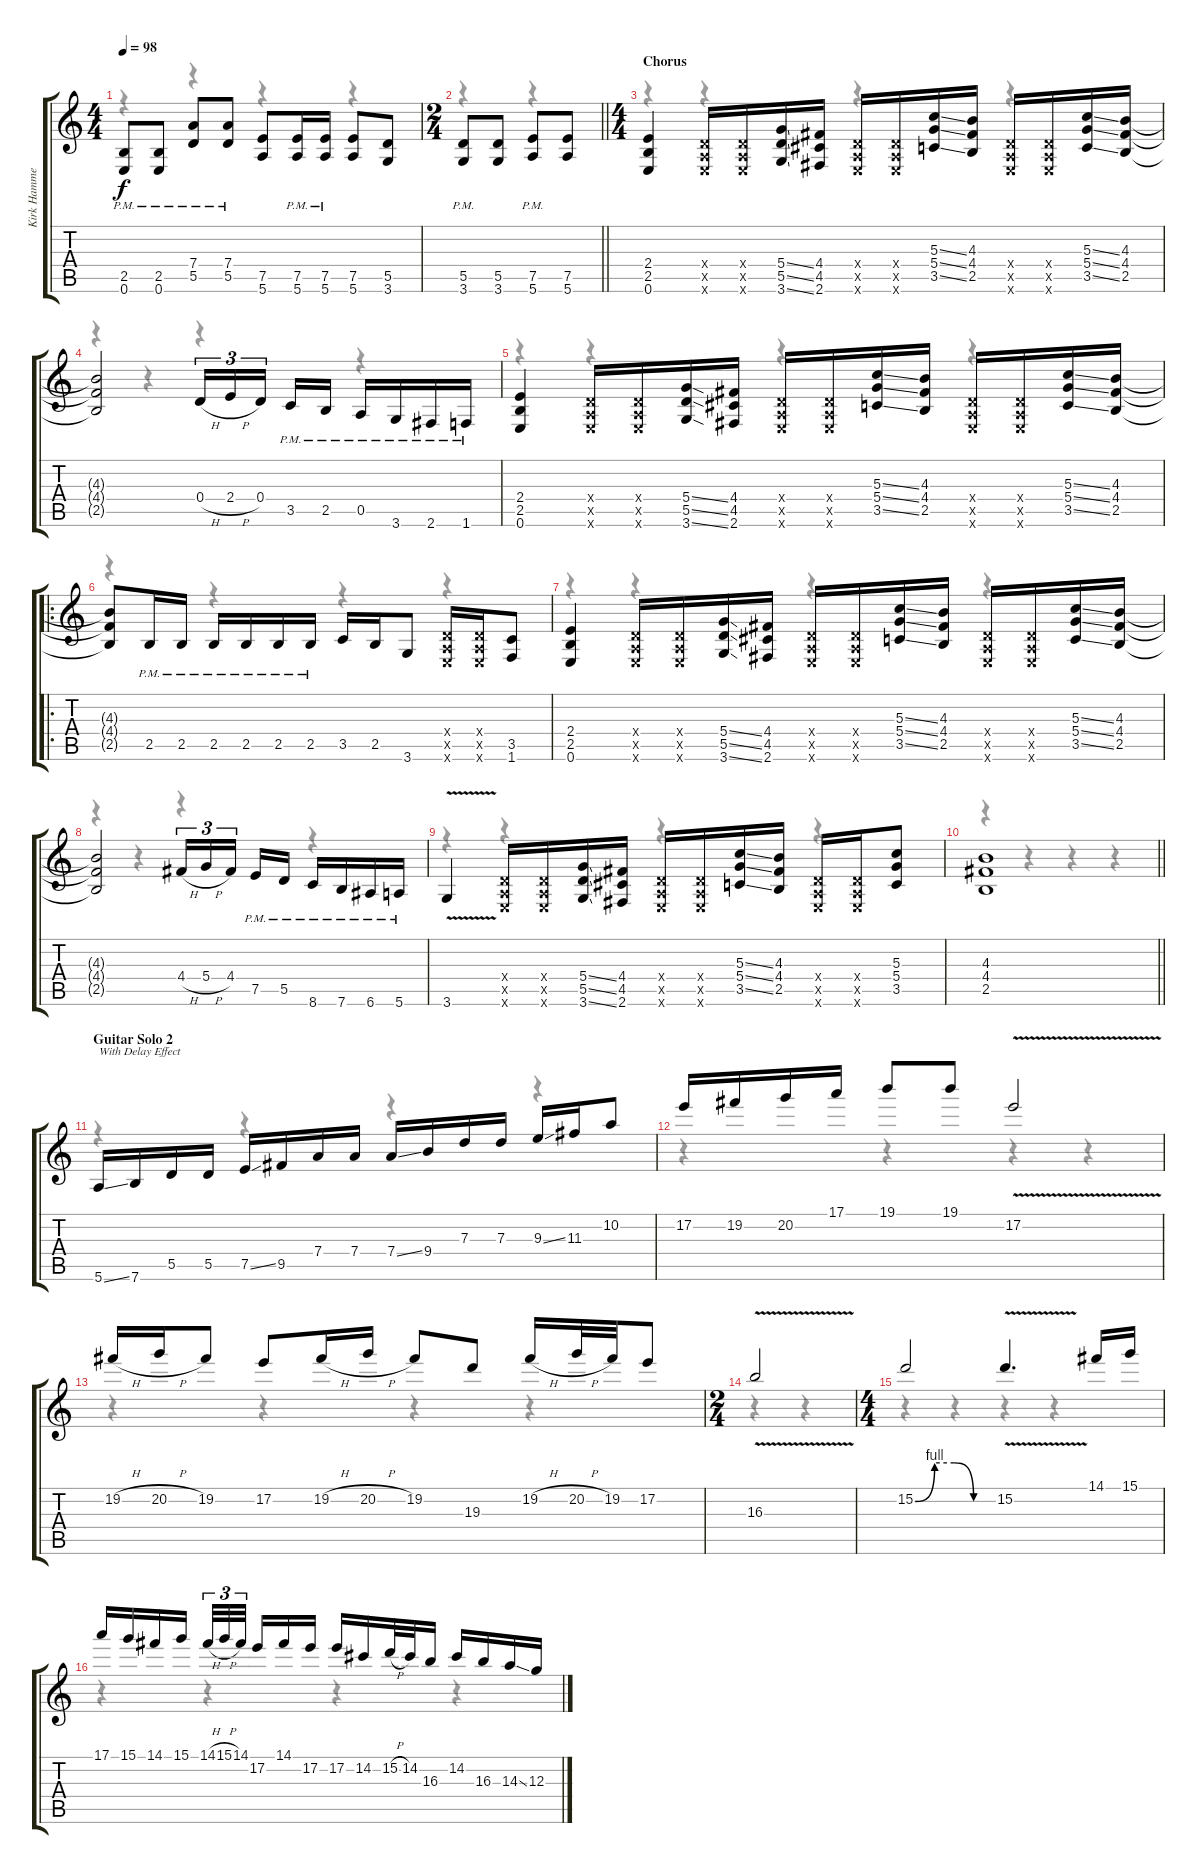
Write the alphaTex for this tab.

\track ("Kirk Hammett" "Kirk Hamme") {instrument distortionguitar}
\staff {score tabs}
\tuning (E4 B3 G3 D3 A2 E2) {hide}
\voice
\ts (4 4)
\tempo 98
\clef g2
\ks c
(2.5{pm} 0.6{pm}).8{dy f} (2.5{pm} 0.6{pm}).8 (7.4{pm} 5.5{pm}).8 (7.4{pm} 5.5{pm}).8 (7.5 5.6).8 (7.5{pm} 5.6{pm}).16 (7.5{pm} 5.6{pm}).16 (7.5 5.6).8 (5.5 3.6).8 |
\ts (2 4)
\barLineRight lightlight
(5.5{pm} 3.6{pm}).8 (5.5 3.6).8 (7.5{pm} 5.6{pm}).8 (7.5 5.6).8 |
\ts (4 4)
\section ("" "Chorus")
(2.4 2.5 0.6).4 (0.4{x} 0.5{x} 0.6{x}).16 (0.4{x} 0.5{x} 0.6{x}).16 (5.4{ss} 5.5{ss} 3.6{ss}).16 (4.4 4.5 2.6).16 (0.4{x} 0.5{x} 0.6{x}).16 (0.4{x} 0.5{x} 0.6{x}).16 (5.3{ss} 5.4{ss} 3.5{ss}).16 (4.3 4.4 2.5).16 (0.4{x} 0.5{x} 0.6{x}).16 (0.4{x} 0.5{x} 0.6{x}).16 (5.3{ss} 5.4{ss} 3.5{ss}).16 (4.3 4.4 2.5).16 |
(4.3{t} 4.4{t} 2.5{t}).2 0.4{h}.16{tu (3 2)} 2.4{h}.16{tu (3 2)} 0.4.16{tu (3 2) beam splitsecondary} 3.5{pm}.16 2.5{pm}.16 0.5{pm}.16 3.6{pm}.16 2.6{pm}.16 1.6{pm}.16 |
(2.4 2.5 0.6).4 (0.4{x} 0.5{x} 0.6{x}).16 (0.4{x} 0.5{x} 0.6{x}).16 (5.4{ss} 5.5{ss} 3.6{ss}).16 (4.4 4.5 2.6).16 (0.4{x} 0.5{x} 0.6{x}).16 (0.4{x} 0.5{x} 0.6{x}).16 (5.3{ss} 5.4{ss} 3.5{ss}).16 (4.3 4.4 2.5).16 (0.4{x} 0.5{x} 0.6{x}).16 (0.4{x} 0.5{x} 0.6{x}).16 (5.3{ss} 5.4{ss} 3.5{ss}).16 (4.3 4.4 2.5).16 |
\ro
(4.3{t} 4.4{t} 2.5{t}).8 2.5{pm}.16 2.5{pm}.16 2.5{pm}.16 2.5{pm}.16 2.5{pm}.16 2.5{pm}.16 3.5.16 2.5.16 3.6.8 (0.4{x} 0.5{x} 0.6{x}).16 (0.4{x} 0.5{x} 0.6{x}).16 (3.5 1.6).8 |
(2.4 2.5 0.6).4 (0.4{x} 0.5{x} 0.6{x}).16 (0.4{x} 0.5{x} 0.6{x}).16 (5.4{ss} 5.5{ss} 3.6{ss}).16 (4.4 4.5 2.6).16 (0.4{x} 0.5{x} 0.6{x}).16 (0.4{x} 0.5{x} 0.6{x}).16 (5.3{ss} 5.4{ss} 3.5{ss}).16 (4.3 4.4 2.5).16 (0.4{x} 0.5{x} 0.6{x}).16 (0.4{x} 0.5{x} 0.6{x}).16 (5.3{ss} 5.4{ss} 3.5{ss}).16 (4.3 4.4 2.5).16 |
(4.3{t} 4.4{t} 2.5{t}).2 4.4{h}.16{tu (3 2)} 5.4{h}.16{tu (3 2)} 4.4.16{tu (3 2) beam splitsecondary} 7.5{pm}.16 5.5{pm}.16 8.6{pm}.16 7.6{pm}.16 6.6{pm}.16 5.6{pm}.16 |
3.6{v}.4 (0.4{x} 0.5{x} 0.6{x}).16 (0.4{x} 0.5{x} 0.6{x}).16 (5.4{ss} 5.5{ss} 3.6{ss}).16 (4.4 4.5 2.6).16 (0.4{x} 0.5{x} 0.6{x}).16 (0.4{x} 0.5{x} 0.6{x}).16 (5.3{ss} 5.4{ss} 3.5{ss}).16 (4.3 4.4 2.5).16 (0.4{x} 0.5{x} 0.6{x}).16 (0.4{x} 0.5{x} 0.6{x}).16 (5.3 5.4 3.5).8 |
\barLineRight lightlight
(4.3 4.4 2.5).1 |
\section ("" "Guitar Solo 2")
5.6{ss}.16{txt "With Delay Effect"} 7.6.16 5.5.16 5.5.16 7.5{ss}.16 9.5.16 7.4.16 7.4.16 7.4{ss}.16 9.4.16 7.3.16 7.3.16 9.3{ss}.16 11.3.16 10.2.8 |
17.2.16 19.2.16 20.2.16 17.1.16 19.1.8 19.1.8 17.2{v}.2 |
19.2{h}.16 20.2{h}.16 19.2.8 17.2.8 19.2{h}.16 20.2{h}.16 19.2.8 19.3.8 19.2{h}.16 20.2{h}.32 19.2.32 17.2.8 |
\ts (2 4)
16.3{v}.2 |
\ts (4 4)
15.2{be (custom 0 0 15 4 30 4 45 0 60 0)}.2 15.2{v}.4{d} 14.1.16 15.1.16 |
17.1.16 15.1.16 14.1.16 15.1.16 14.1{h}.32{tu (3 2)} 15.1{h}.32{tu (3 2)} 14.1.32{tu (3 2) beam splitsecondary} 17.2.16 14.1.16 17.2.16 17.2.16 14.2.16 15.2{h}.32 14.2.32 16.3.16 14.2.16 16.3.16 14.3{ss}.16 12.3.16
\voice
\clef g2
\ottava regular
\simile none
\ks c
r.4{dy f} r.4 r.4 r.4 |
\barLineRight lightlight
r.4 r.4 |
r.4 r.4 r.4 r.4 |
r.4 r.4 r.4 r.4 |
r.4 r.4 r.4 r.4 |
r.4 r.4 r.4 r.4 |
r.4 r.4 r.4 r.4 |
r.4 r.4 r.4 r.4 |
r.4 r.4 r.4 r.4 |
\barLineRight lightlight
r.4 r.4 r.4 r.4 |
r.4 r.4 r.4 r.4 |
r.4 r.4 r.4 r.4 |
r.4 r.4 r.4 r.4 |
r.4 r.4 |
r.4 r.4 r.4 r.4 |
r.4 r.4 r.4 r.4
